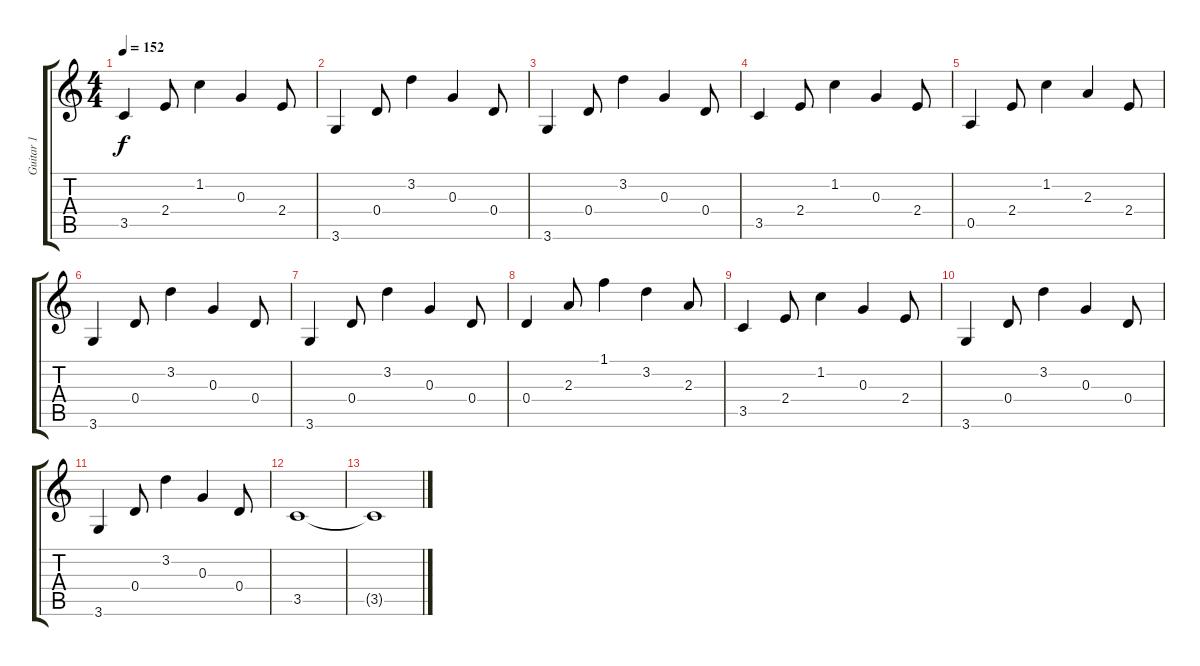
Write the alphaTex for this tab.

\track ("Guitar 1" "Guitar 1") {instrument acousticguitarsteel}
\staff {score tabs}
\tuning (E4 B3 G3 D3 A2 E2) {hide}
\ts (4 4)
\tempo 152
\clef g2
\ks c
3.5.4{dy f} 2.4.8 1.2.4 0.3.4 2.4.8 |
3.6.4 0.4.8 3.2.4 0.3.4 0.4.8 |
3.6.4 0.4.8 3.2.4 0.3.4 0.4.8 |
3.5.4 2.4.8 1.2.4 0.3.4 2.4.8 |
0.5.4 2.4.8 1.2.4 2.3.4 2.4.8 |
3.6.4 0.4.8 3.2.4 0.3.4 0.4.8 |
3.6.4 0.4.8 3.2.4 0.3.4 0.4.8 |
0.4.4 2.3.8 1.1.4 3.2.4 2.3.8 |
3.5.4 2.4.8 1.2.4 0.3.4 2.4.8 |
3.6.4 0.4.8 3.2.4 0.3.4 0.4.8 |
3.6.4 0.4.8 3.2.4 0.3.4 0.4.8 |
3.5.1 |
3.5{t}.1
